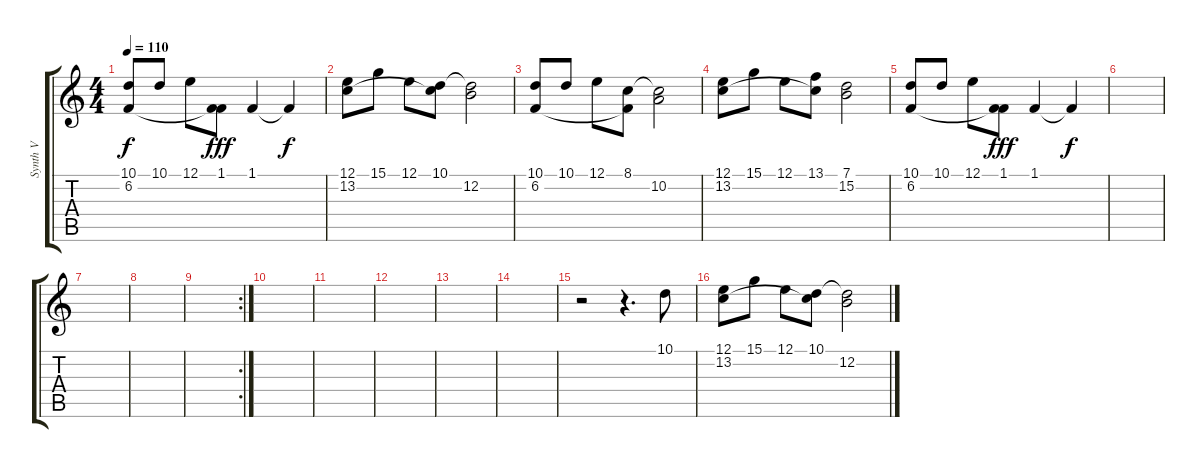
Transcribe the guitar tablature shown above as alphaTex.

\track ("Synth V" "Synth V") {instrument lead3calliope}
\staff {score tabs}
\tuning (E4 B3 G3 D3 A2 E2) {hide}
\ts (4 4)
\tempo 110
\clef g2
\ks c
(10.1 6.2).8{dy f} 10.1.8 12.1.8 (1.1 6.2{t}).8{dy fff} 1.1.4 1.1{t}.4{dy f} |
(12.1 13.2).8{balance 8 instrument recorder} 15.1.8 12.1.8 (10.1 13.2{t}).8 (10.1{t} 12.2).2 |
(10.1 6.2).8 10.1.8 12.1.8 (8.1 6.2{t}).8 (8.1{t} 10.2).2 |
(12.1 13.2).8{instrument recorder} 15.1.8 12.1.8 (13.1 13.2{t}).8 (7.1 15.2).2 |
(10.1 6.2).8 10.1.8 12.1.8 (1.1 6.2{t}).8{dy fff} 1.1.4 1.1{t}.4{dy f} |
|
|
|
\rc 2
|
|
|
|
|
|
r.2 r.4{d} 10.1.8{volume 13 balance 8 instrument panflute} |
(12.1 13.2).8 15.1.8 12.1.8 (10.1 13.2{t}).8 (10.1{t} 12.2).2
